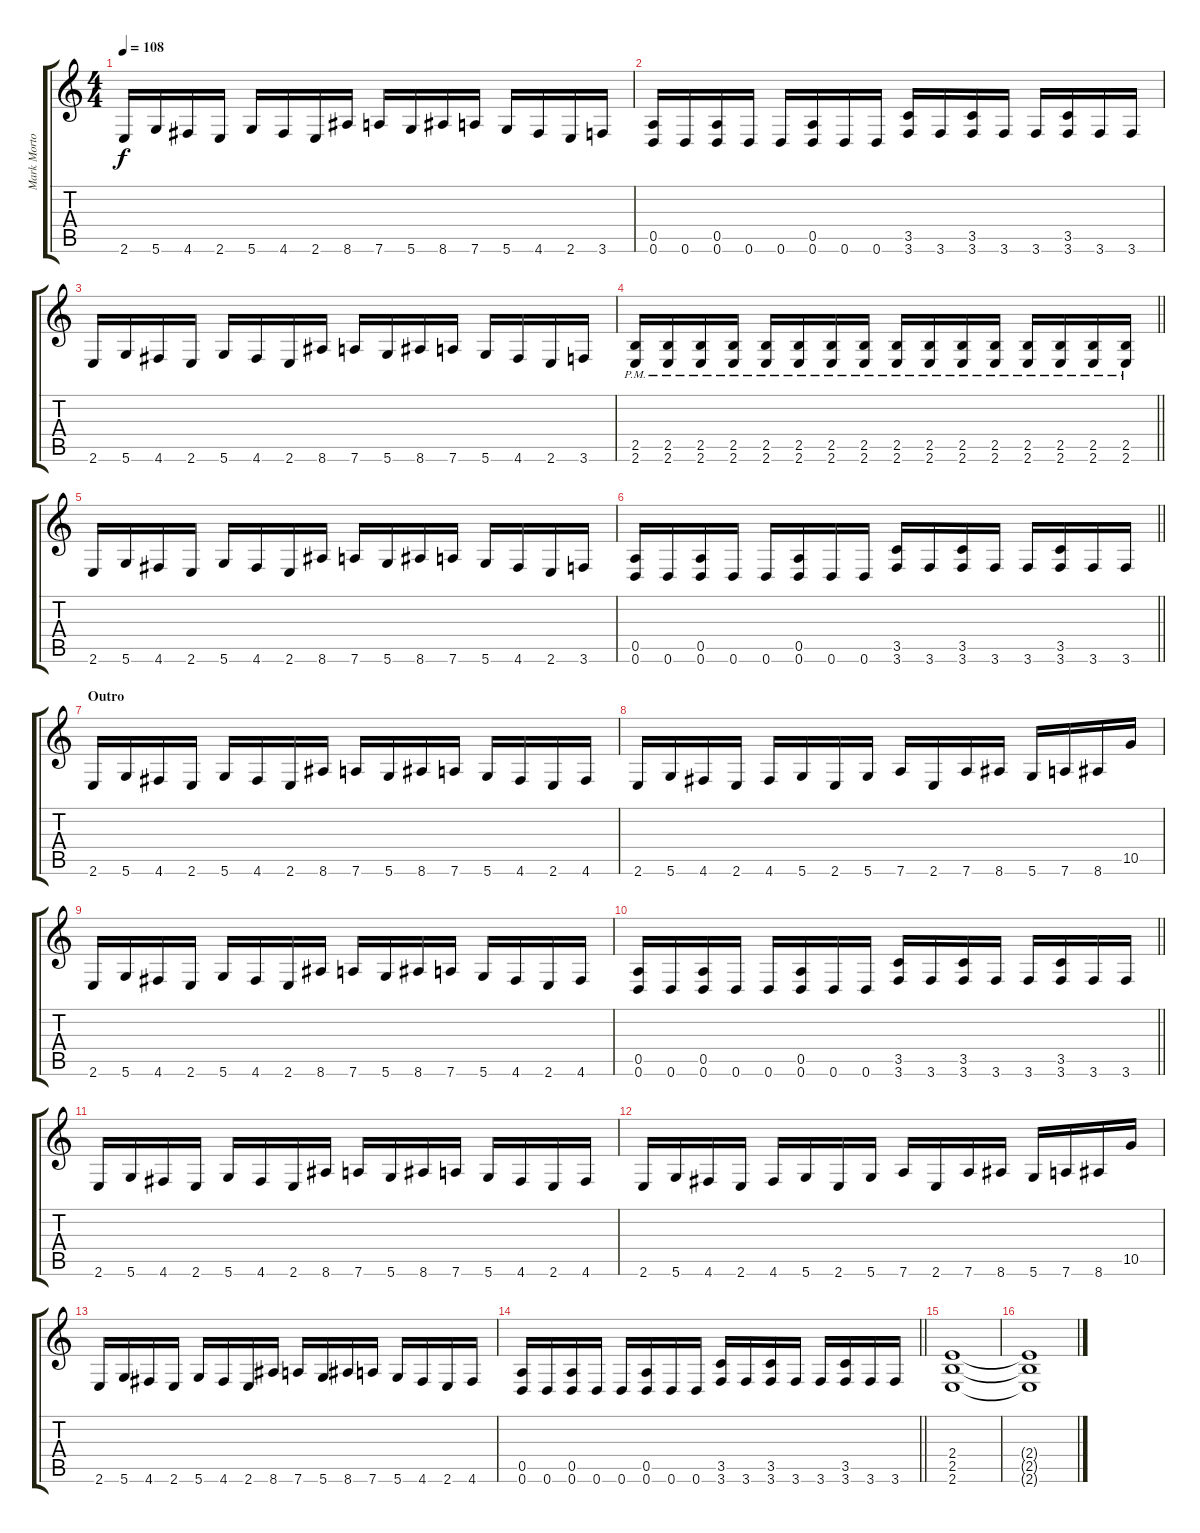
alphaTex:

\track ("Mark Morton" "Mark Morto") {instrument distortionguitar}
\staff {score tabs}
\tuning (E4 B3 G3 D3 A2 D2) {hide}
\ts (4 4)
\tempo 108
\clef g2
\ks c
2.6.16{dy f} 5.6.16 4.6.16 2.6.16 5.6.16 4.6.16 2.6.16 8.6.16 7.6.16 5.6.16 8.6.16 7.6.16 5.6.16 4.6.16 2.6.16 3.6.16 |
(0.5 0.6).16 0.6.16 (0.5 0.6).16 0.6.16 0.6.16 (0.5 0.6).16 0.6.16 0.6.16 (3.5 3.6).16 3.6.16 (3.5 3.6).16 3.6.16 3.6.16 (3.5 3.6).16 3.6.16 3.6.16 |
2.6.16 5.6.16 4.6.16 2.6.16 5.6.16 4.6.16 2.6.16 8.6.16 7.6.16 5.6.16 8.6.16 7.6.16 5.6.16 4.6.16 2.6.16 3.6.16 |
\barLineRight lightlight
(2.5{pm} 2.6{pm}).16 (2.5{pm} 2.6{pm}).16 (2.5{pm} 2.6{pm}).16 (2.5{pm} 2.6{pm}).16 (2.5{pm} 2.6{pm}).16 (2.5{pm} 2.6{pm}).16 (2.5{pm} 2.6{pm}).16 (2.5{pm} 2.6{pm}).16 (2.5{pm} 2.6{pm}).16 (2.5{pm} 2.6{pm}).16 (2.5{pm} 2.6{pm}).16 (2.5{pm} 2.6{pm}).16 (2.5{pm} 2.6{pm}).16 (2.5{pm} 2.6{pm}).16 (2.5{pm} 2.6{pm}).16 (2.5{pm} 2.6{pm}).16 |
2.6.16 5.6.16 4.6.16 2.6.16 5.6.16 4.6.16 2.6.16 8.6.16 7.6.16 5.6.16 8.6.16 7.6.16 5.6.16 4.6.16 2.6.16 3.6.16 |
\barLineRight lightlight
(0.5 0.6).16 0.6.16 (0.5 0.6).16 0.6.16 0.6.16 (0.5 0.6).16 0.6.16 0.6.16 (3.5 3.6).16 3.6.16 (3.5 3.6).16 3.6.16 3.6.16 (3.5 3.6).16 3.6.16 3.6.16 |
\section ("" "Outro")
2.6.16 5.6.16 4.6.16 2.6.16 5.6.16 4.6.16 2.6.16 8.6.16 7.6.16 5.6.16 8.6.16 7.6.16 5.6.16 4.6.16 2.6.16 4.6.16 |
2.6.16 5.6.16 4.6.16 2.6.16 4.6.16 5.6.16 2.6.16 5.6.16 7.6.16 2.6.16 7.6.16 8.6.16 5.6.16 7.6.16 8.6.16 10.5.16 |
2.6.16 5.6.16 4.6.16 2.6.16 5.6.16 4.6.16 2.6.16 8.6.16 7.6.16 5.6.16 8.6.16 7.6.16 5.6.16 4.6.16 2.6.16 4.6.16 |
\barLineRight lightlight
(0.5 0.6).16 0.6.16 (0.5 0.6).16 0.6.16 0.6.16 (0.5 0.6).16 0.6.16 0.6.16 (3.5 3.6).16 3.6.16 (3.5 3.6).16 3.6.16 3.6.16 (3.5 3.6).16 3.6.16 3.6.16 |
2.6.16 5.6.16 4.6.16 2.6.16 5.6.16 4.6.16 2.6.16 8.6.16 7.6.16 5.6.16 8.6.16 7.6.16 5.6.16 4.6.16 2.6.16 4.6.16 |
2.6.16 5.6.16 4.6.16 2.6.16 4.6.16 5.6.16 2.6.16 5.6.16 7.6.16 2.6.16 7.6.16 8.6.16 5.6.16 7.6.16 8.6.16 10.5.16 |
2.6.16 5.6.16 4.6.16 2.6.16 5.6.16 4.6.16 2.6.16 8.6.16 7.6.16 5.6.16 8.6.16 7.6.16 5.6.16 4.6.16 2.6.16 4.6.16 |
\barLineRight lightlight
(0.5 0.6).16 0.6.16 (0.5 0.6).16 0.6.16 0.6.16 (0.5 0.6).16 0.6.16 0.6.16 (3.5 3.6).16 3.6.16 (3.5 3.6).16 3.6.16 3.6.16 (3.5 3.6).16 3.6.16 3.6.16 |
(2.4 2.5 2.6).1 |
(2.4{t} 2.5{t} 2.6{t}).1
